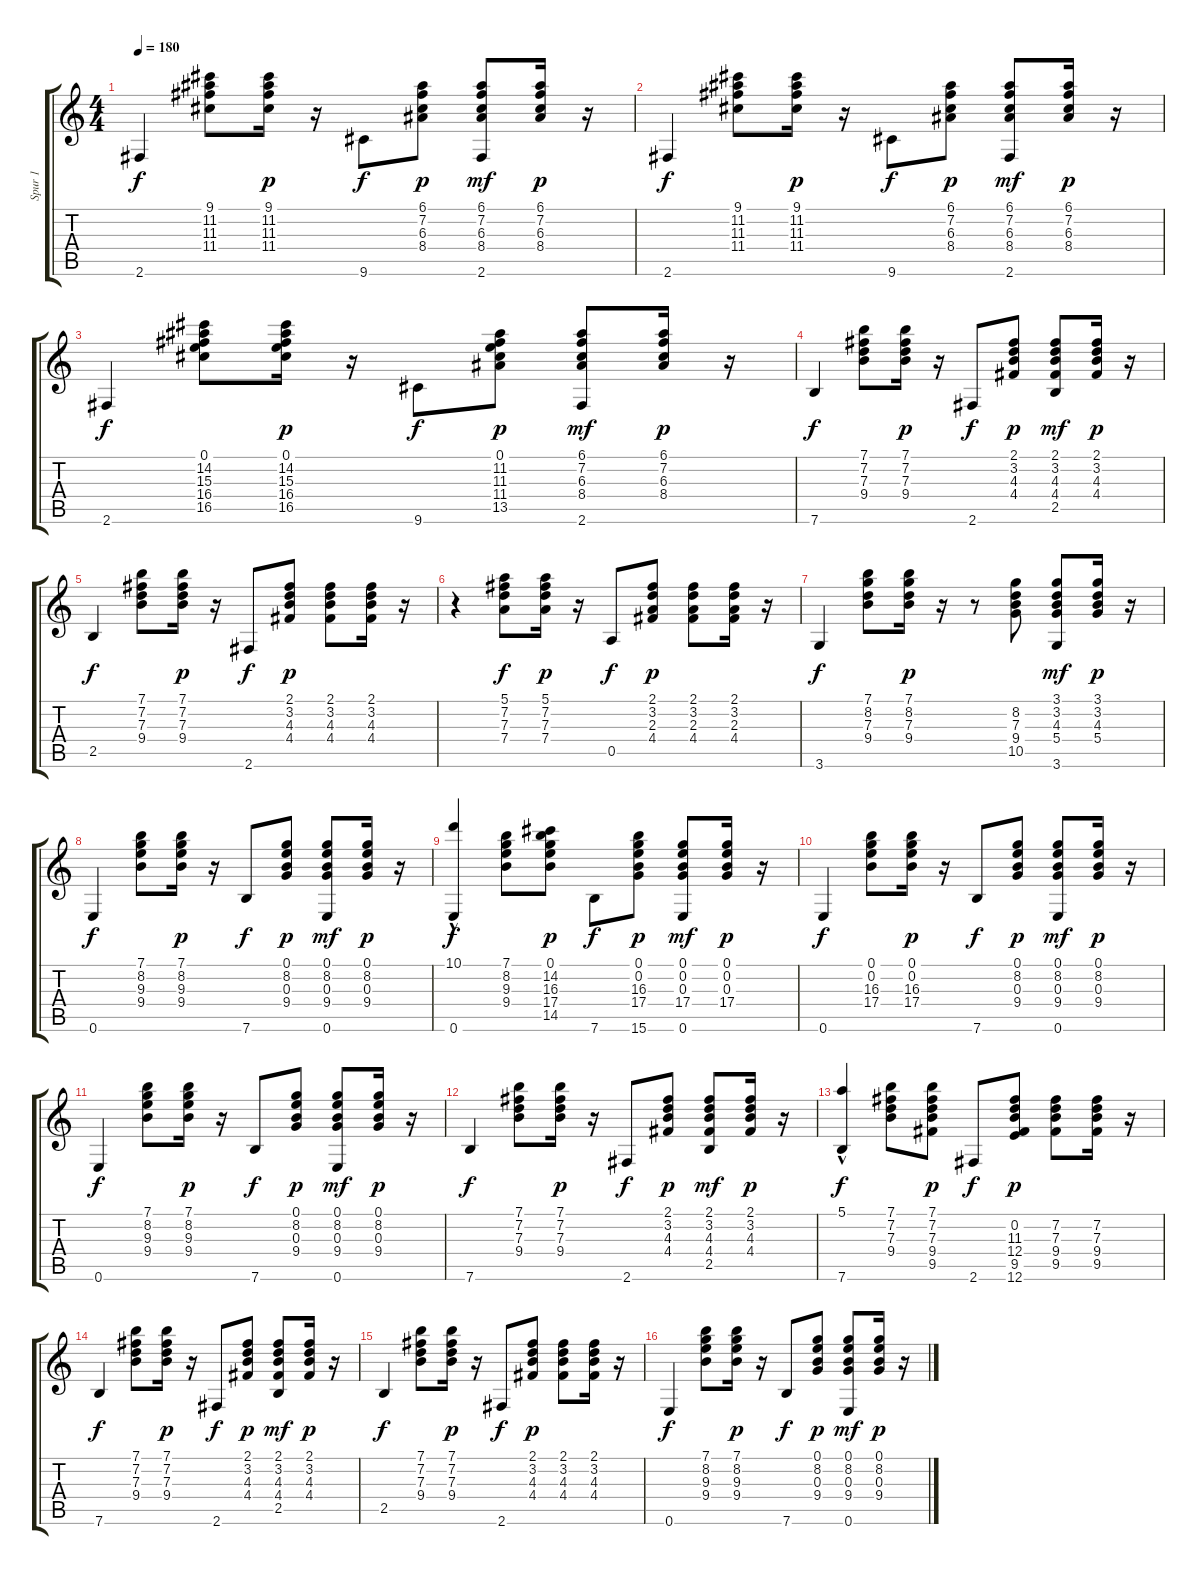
\track ("Spur 1" "Spur 1") {instrument acousticguitarsteel}
\staff {score tabs}
\tuning (E4 B3 G3 D3 A2 E2) {hide}
\ts (4 4)
\tempo 180
\clef g2
\ks c
2.6.4{dy f} (9.1 11.2 11.3 11.4).8 (9.1 11.2 11.3 11.4).16{dy p} r.16 9.6.8{dy f} (6.1 7.2 6.3 8.4).8{dy p} (6.1 7.2 6.3 8.4 2.6).8{dy mf} (6.1 7.2 6.3 8.4).16{dy p} r.16 |
2.6.4{dy f} (9.1 11.2 11.3 11.4).8 (9.1 11.2 11.3 11.4).16{dy p} r.16 9.6.8{dy f} (6.1 7.2 6.3 8.4).8{dy p} (6.1 7.2 6.3 8.4 2.6).8{dy mf} (6.1 7.2 6.3 8.4).16{dy p} r.16 |
2.6.4{dy f} (0.1 14.2 15.3 16.4 16.5).8 (0.1 14.2 15.3 16.4 16.5).16{dy p} r.16 9.6.8{dy f} (0.1 11.2 11.3 11.4 13.5).8{dy p} (6.1 7.2 6.3 8.4 2.6).8{dy mf} (6.1 7.2 6.3 8.4).16{dy p} r.16 |
7.6.4{dy f} (7.1 7.2 7.3 9.4).8 (7.1 7.2 7.3 9.4).16{dy p} r.16 2.6.8{dy f} (2.1 3.2 4.3 4.4).8{dy p} (2.1 3.2 4.3 4.4 2.5).8{dy mf} (2.1 3.2 4.3 4.4).16{dy p} r.16 |
2.5.4{dy f} (7.1 7.2 7.3 9.4).8 (7.1 7.2 7.3 9.4).16{dy p} r.16 2.6.8{dy f} (2.1 3.2 4.3 4.4).8{dy p} (2.1 3.2 4.3 4.4).8 (2.1 3.2 4.3 4.4).16 r.16 |
r.4 (5.1 7.2 7.3 7.4).8{dy f} (5.1 7.2 7.3 7.4).16{dy p} r.16 0.5.8{dy f} (2.1 3.2 2.3 4.4).8{dy p} (2.1 3.2 2.3 4.4).8 (2.1 3.2 2.3 4.4).16 r.16 |
3.6.4{dy f} (7.1 8.2 7.3 9.4).8 (7.1 8.2 7.3 9.4).16{dy p} r.16 r.8 (8.2 7.3 9.4 10.5).8 (3.1 3.2 4.3 5.4 3.6).8{dy mf} (3.1 3.2 4.3 5.4).16{dy p} r.16 |
0.6.4{dy f} (7.1 8.2 9.3 9.4).8 (7.1 8.2 9.3 9.4).16{dy p} r.16 7.6.8{dy f} (0.1 8.2 0.3 9.4).8{dy p} (0.1 8.2 0.3 9.4 0.6).8{dy mf} (0.1 8.2 0.3 9.4).16{dy p} r.16 |
(10.1{hac} 0.6).4{dy f} (7.1 8.2 9.3 9.4).8 (0.1 14.2 16.3 17.4 14.5).8{dy p} 7.6.8{dy f} (0.1 0.2 16.3 17.4 15.6).8{dy p} (0.1 0.2 0.3 17.4 0.6).8{dy mf} (0.1 0.2 0.3 17.4).16{dy p} r.16 |
0.6.4{dy f} (0.1 0.2 16.3 17.4).8 (0.1 0.2 16.3 17.4).16{dy p} r.16 7.6.8{dy f} (0.1 8.2 0.3 9.4).8{dy p} (0.1 8.2 0.3 9.4 0.6).8{dy mf} (0.1 8.2 0.3 9.4).16{dy p} r.16 |
0.6.4{dy f} (7.1 8.2 9.3 9.4).8 (7.1 8.2 9.3 9.4).16{dy p} r.16 7.6.8{dy f} (0.1 8.2 0.3 9.4).8{dy p} (0.1 8.2 0.3 9.4 0.6).8{dy mf} (0.1 8.2 0.3 9.4).16{dy p} r.16 |
7.6.4{dy f} (7.1 7.2 7.3 9.4).8 (7.1 7.2 7.3 9.4).16{dy p} r.16 2.6.8{dy f} (2.1 3.2 4.3 4.4).8{dy p} (2.1 3.2 4.3 4.4 2.5).8{dy mf} (2.1 3.2 4.3 4.4).16{dy p} r.16 |
(5.1{hac} 7.6).4{dy f} (7.1 7.2 7.3 9.4).8 (7.1 7.2 7.3 9.4 9.5).8{dy p} 2.6.8{dy f} (0.2 11.3 12.4 9.5 12.6).8{dy p} (7.2 7.3 9.4 9.5).8 (7.2 7.3 9.4 9.5).16 r.16 |
7.6.4{dy f} (7.1 7.2 7.3 9.4).8 (7.1 7.2 7.3 9.4).16{dy p} r.16 2.6.8{dy f} (2.1 3.2 4.3 4.4).8{dy p} (2.1 3.2 4.3 4.4 2.5).8{dy mf} (2.1 3.2 4.3 4.4).16{dy p} r.16 |
2.5.4{dy f} (7.1 7.2 7.3 9.4).8 (7.1 7.2 7.3 9.4).16{dy p} r.16 2.6.8{dy f} (2.1 3.2 4.3 4.4).8{dy p} (2.1 3.2 4.3 4.4).8 (2.1 3.2 4.3 4.4).16 r.16 |
0.6.4{dy f} (7.1 8.2 9.3 9.4).8 (7.1 8.2 9.3 9.4).16{dy p} r.16 7.6.8{dy f} (0.1 8.2 0.3 9.4).8{dy p} (0.1 8.2 0.3 9.4 0.6).8{dy mf} (0.1 8.2 0.3 9.4).16{dy p} r.16
